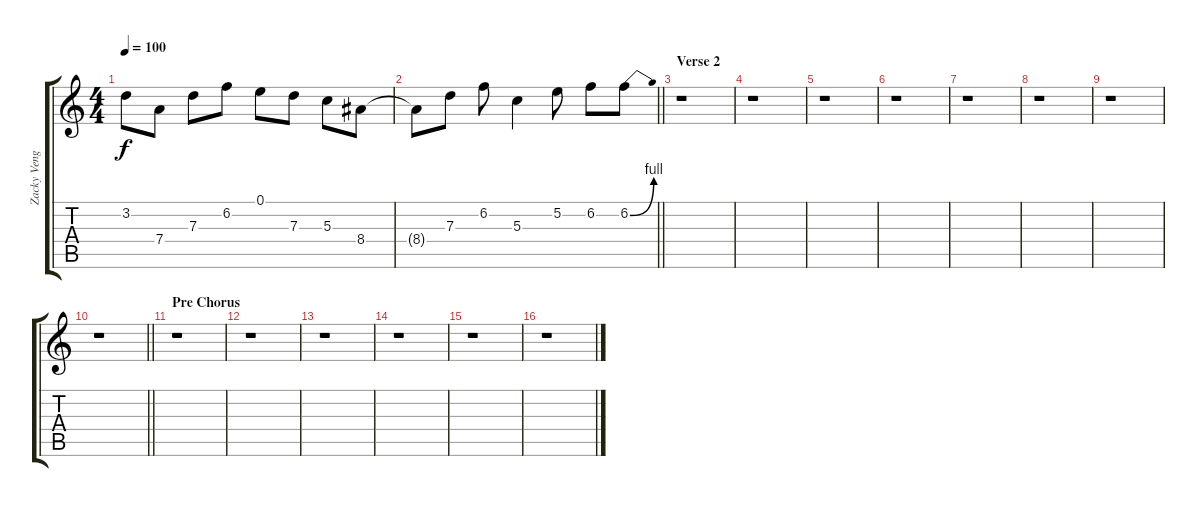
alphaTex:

\track ("Zacky Vengeance Panned" "Zacky Veng") {instrument distortionguitar}
\staff {score tabs}
\tuning (E4 B3 G3 D3 A2 D2) {hide}
\ts (4 4)
\tempo 100
\clef g2
\ks c
3.2.8{dy f} 7.4.8 7.3.8 6.2.8 0.1.8 7.3.8 5.3.8 8.4.8 |
\barLineRight lightlight
8.4{t}.8 7.3.8 6.2.8 5.3.4 5.2.8 6.2.8 6.2{be (bend 0 0 60 4)}.8 |
\section ("" "Verse 2")
r.1 |
r.1 |
r.1 |
r.1 |
r.1 |
r.1 |
r.1 |
\barLineRight lightlight
r.1 |
\section ("" "Pre Chorus")
r.1 |
r.1 |
r.1 |
r.1 |
r.1 |
r.1
